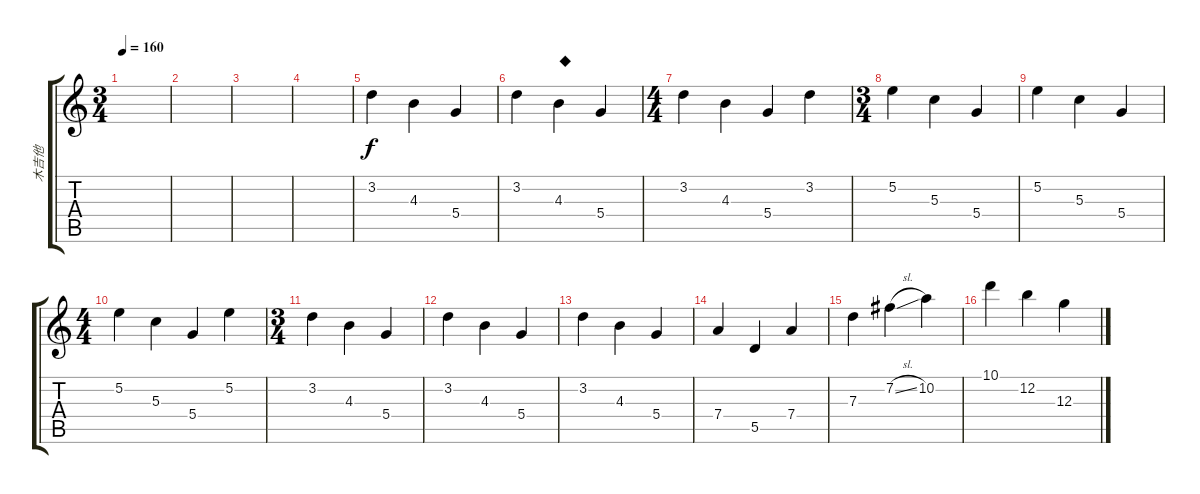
\track ("木吉他" "木吉他") {instrument acousticguitarsteel}
\staff {score tabs}
\tuning (E4 B3 G3 D3 A2 E2) {hide}
\ts (3 4)
\tempo 160
\clef g2
\ks c
|
|
|
|
3.2.4 4.3.4 5.4.4 |
3.2.4 4.3.4{txt "◆"} 5.4.4 |
\ts (4 4)
3.2.4 4.3.4 5.4.4 3.2.4 |
\ts (3 4)
5.2.4 5.3.4 5.4.4 |
5.2.4 5.3.4 5.4.4 |
\ts (4 4)
5.2.4 5.3.4 5.4.4 5.2.4 |
\ts (3 4)
3.2.4 4.3.4 5.4.4 |
3.2.4 4.3.4 5.4.4 |
3.2.4 4.3.4 5.4.4 |
7.4.4 5.5.4 7.4.4 |
7.3.4 7.2{sl}.4 10.2.4 |
10.1.4 12.2.4 12.3.4
